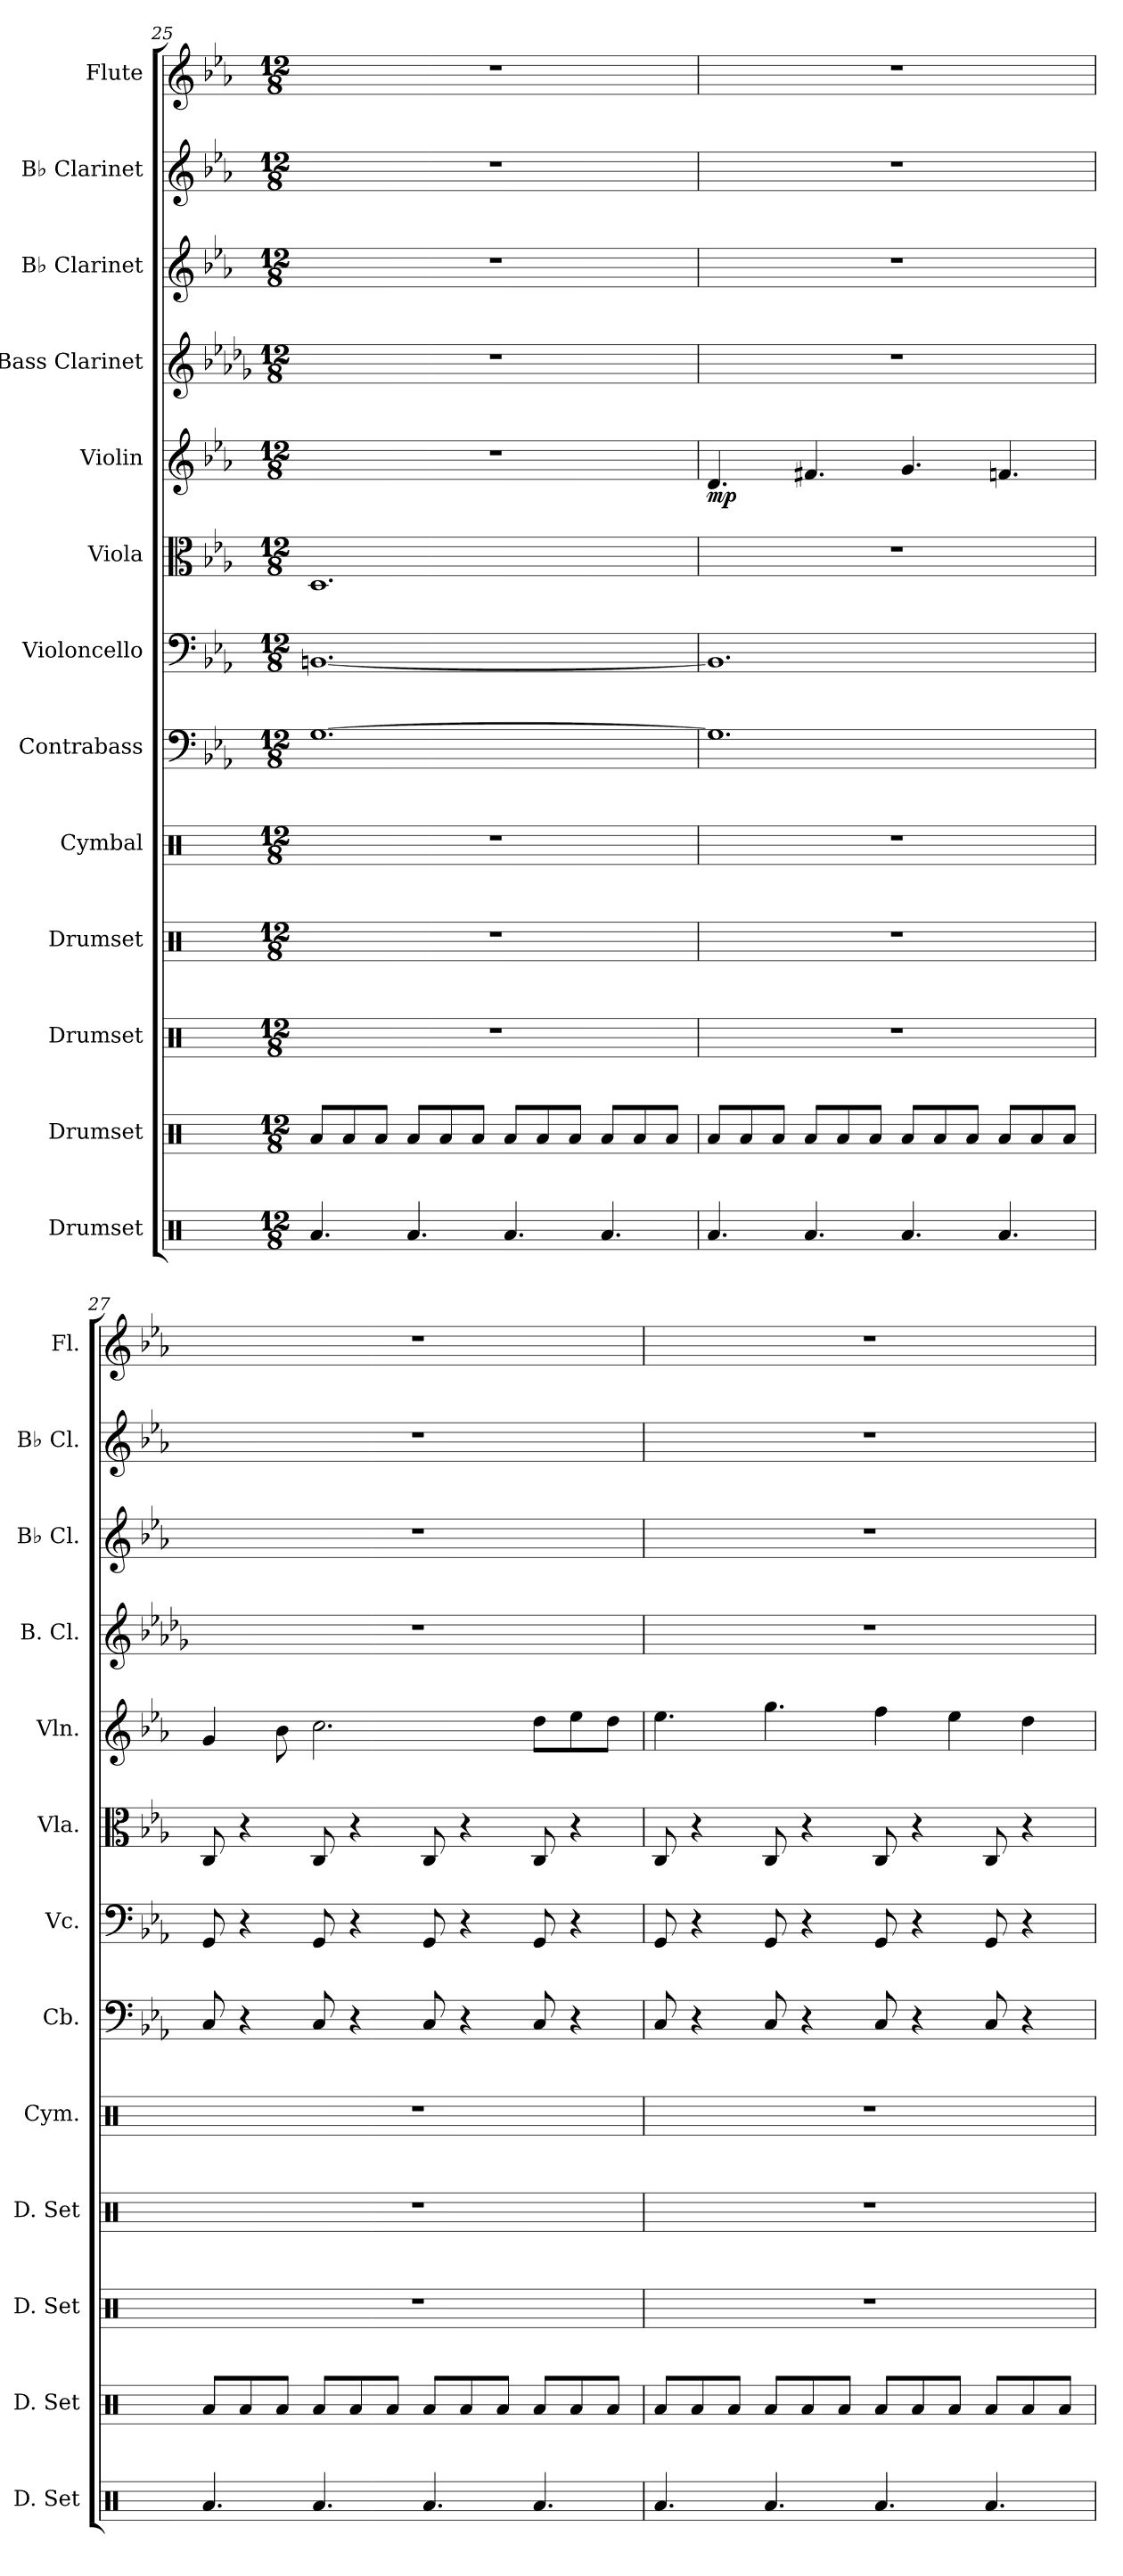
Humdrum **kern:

**kern	**kern	**kern	**kern	**kern	**kern	**kern	**kern	**kern	**dynam	**kern	**kern	**kern	**kern
*part13	*part12	*part11	*part10	*part9	*part8	*part7	*part6	*part5	*part5	*part4	*part3	*part2	*part1
*staff13	*staff12	*staff11	*staff10	*staff9	*staff8	*staff7	*staff6	*staff5	*staff5	*staff4	*staff3	*staff2	*staff1
*I"Drumset	*I"Drumset	*I"Drumset	*I"Drumset	*I"Cymbal	*I"Contrabass	*I"Violoncello	*I"Viola	*I"Violin	*	*I"Bass Clarinet	*I"B♭ Clarinet	*I"B♭ Clarinet	*I"Flute
*I'D. Set	*I'D. Set	*I'D. Set	*I'D. Set	*I'Cym.	*I'Cb.	*I'Vc.	*I'Vla.	*I'Vln.	*	*I'B. Cl.	*I'B♭ Cl.	*I'B♭ Cl.	*I'Fl.
*clefX	*clefX	*clefX	*clefX	*clefX	*clefF4	*clefF4	*clefC3	*clefG2	*	*clefG2	*clefG2	*clefG2	*clefG2
*	*	*	*	*	*ITrd7c12	*	*	*	*	*ITrd8c14	*ITrd1c2	*ITrd1c2	*
*k[]	*k[]	*k[]	*k[]	*k[]	*k[b-e-a-]	*k[b-e-a-]	*k[b-e-a-]	*k[b-e-a-]	*	*k[b-e-a-d-g-]	*k[b-e-a-d-g-]	*k[b-e-a-d-g-]	*k[b-e-a-]
*M12/8	*M12/8	*M12/8	*M12/8	*M12/8	*M12/8	*M12/8	*M12/8	*M12/8	*	*M12/8	*M12/8	*M12/8	*M12/8
=25	=25	=25	=25	=25	=25	=25	=25	=25	=25	=25	=25	=25	=25
4.Ra/	8Ra/L	1.r	1.r	1.r	[1.GG	[1.BBn	1.D	1.r	.	1.r	1.r	1.r	1.r
.	8Ra/	.	.	.	.	.	.	.	.	.	.	.	.
.	8Ra/J	.	.	.	.	.	.	.	.	.	.	.	.
4.Ra/	8Ra/L	.	.	.	.	.	.	.	.	.	.	.	.
.	8Ra/	.	.	.	.	.	.	.	.	.	.	.	.
.	8Ra/J	.	.	.	.	.	.	.	.	.	.	.	.
4.Ra/	8Ra/L	.	.	.	.	.	.	.	.	.	.	.	.
.	8Ra/	.	.	.	.	.	.	.	.	.	.	.	.
.	8Ra/J	.	.	.	.	.	.	.	.	.	.	.	.
4.Ra/	8Ra/L	.	.	.	.	.	.	.	.	.	.	.	.
.	8Ra/	.	.	.	.	.	.	.	.	.	.	.	.
.	8Ra/J	.	.	.	.	.	.	.	.	.	.	.	.
=26	=26	=26	=26	=26	=26	=26	=26	=26	=26	=26	=26	=26	=26
!	!	!	!	!	!	!	!	!	!LO:DY:b	!	!	!	!
4.Ra/	8Ra/L	1.r	1.r	1.r	1.GG]	1.BB]	1.r	4.d/	mp	1.r	1.r	1.r	1.r
.	8Ra/	.	.	.	.	.	.	.	.	.	.	.	.
.	8Ra/J	.	.	.	.	.	.	.	.	.	.	.	.
4.Ra/	8Ra/L	.	.	.	.	.	.	4.f#X/	.	.	.	.	.
.	8Ra/	.	.	.	.	.	.	.	.	.	.	.	.
.	8Ra/J	.	.	.	.	.	.	.	.	.	.	.	.
4.Ra/	8Ra/L	.	.	.	.	.	.	4.g/	.	.	.	.	.
.	8Ra/	.	.	.	.	.	.	.	.	.	.	.	.
.	8Ra/J	.	.	.	.	.	.	.	.	.	.	.	.
4.Ra/	8Ra/L	.	.	.	.	.	.	4.fn/	.	.	.	.	.
.	8Ra/	.	.	.	.	.	.	.	.	.	.	.	.
.	8Ra/J	.	.	.	.	.	.	.	.	.	.	.	.
!!LO:PB:g=z
=27	=27	=27	=27	=27	=27	=27	=27	=27	=27	=27	=27	=27	=27
4.Ra/	8Ra/L	1.r	1.r	1.r	8CC/	8GG/	8C/	4g/	.	1.r	1.r	1.r	1.r
.	8Ra/	.	.	.	4r	4r	4r	.	.	.	.	.	.
.	8Ra/J	.	.	.	.	.	.	8b-\	.	.	.	.	.
4.Ra/	8Ra/L	.	.	.	8CC/	8GG/	8C/	2.cc\	.	.	.	.	.
.	8Ra/	.	.	.	4r	4r	4r	.	.	.	.	.	.
.	8Ra/J	.	.	.	.	.	.	.	.	.	.	.	.
4.Ra/	8Ra/L	.	.	.	8CC/	8GG/	8C/	.	.	.	.	.	.
.	8Ra/	.	.	.	4r	4r	4r	.	.	.	.	.	.
.	8Ra/J	.	.	.	.	.	.	.	.	.	.	.	.
4.Ra/	8Ra/L	.	.	.	8CC/	8GG/	8C/	8dd\L	.	.	.	.	.
.	8Ra/	.	.	.	4r	4r	4r	8ee-\	.	.	.	.	.
.	8Ra/J	.	.	.	.	.	.	8dd\J	.	.	.	.	.
=28	=28	=28	=28	=28	=28	=28	=28	=28	=28	=28	=28	=28	=28
4.Ra/	8Ra/L	1.r	1.r	1.r	8CC/	8GG/	8C/	4.ee-\	.	1.r	1.r	1.r	1.r
.	8Ra/	.	.	.	4r	4r	4r	.	.	.	.	.	.
.	8Ra/J	.	.	.	.	.	.	.	.	.	.	.	.
4.Ra/	8Ra/L	.	.	.	8CC/	8GG/	8C/	4.gg\	.	.	.	.	.
.	8Ra/	.	.	.	4r	4r	4r	.	.	.	.	.	.
.	8Ra/J	.	.	.	.	.	.	.	.	.	.	.	.
4.Ra/	8Ra/L	.	.	.	8CC/	8GG/	8C/	4ff\	.	.	.	.	.
.	8Ra/	.	.	.	4r	4r	4r	.	.	.	.	.	.
.	8Ra/J	.	.	.	.	.	.	4ee-\	.	.	.	.	.
4.Ra/	8Ra/L	.	.	.	8CC/	8GG/	8C/	.	.	.	.	.	.
.	8Ra/	.	.	.	4r	4r	4r	4dd\	.	.	.	.	.
.	8Ra/J	.	.	.	.	.	.	.	.	.	.	.	.
=	=	=	=	=	=	=	=	=	=	=	=	=	=
*-	*-	*-	*-	*-	*-	*-	*-	*-	*-	*-	*-	*-	*-
